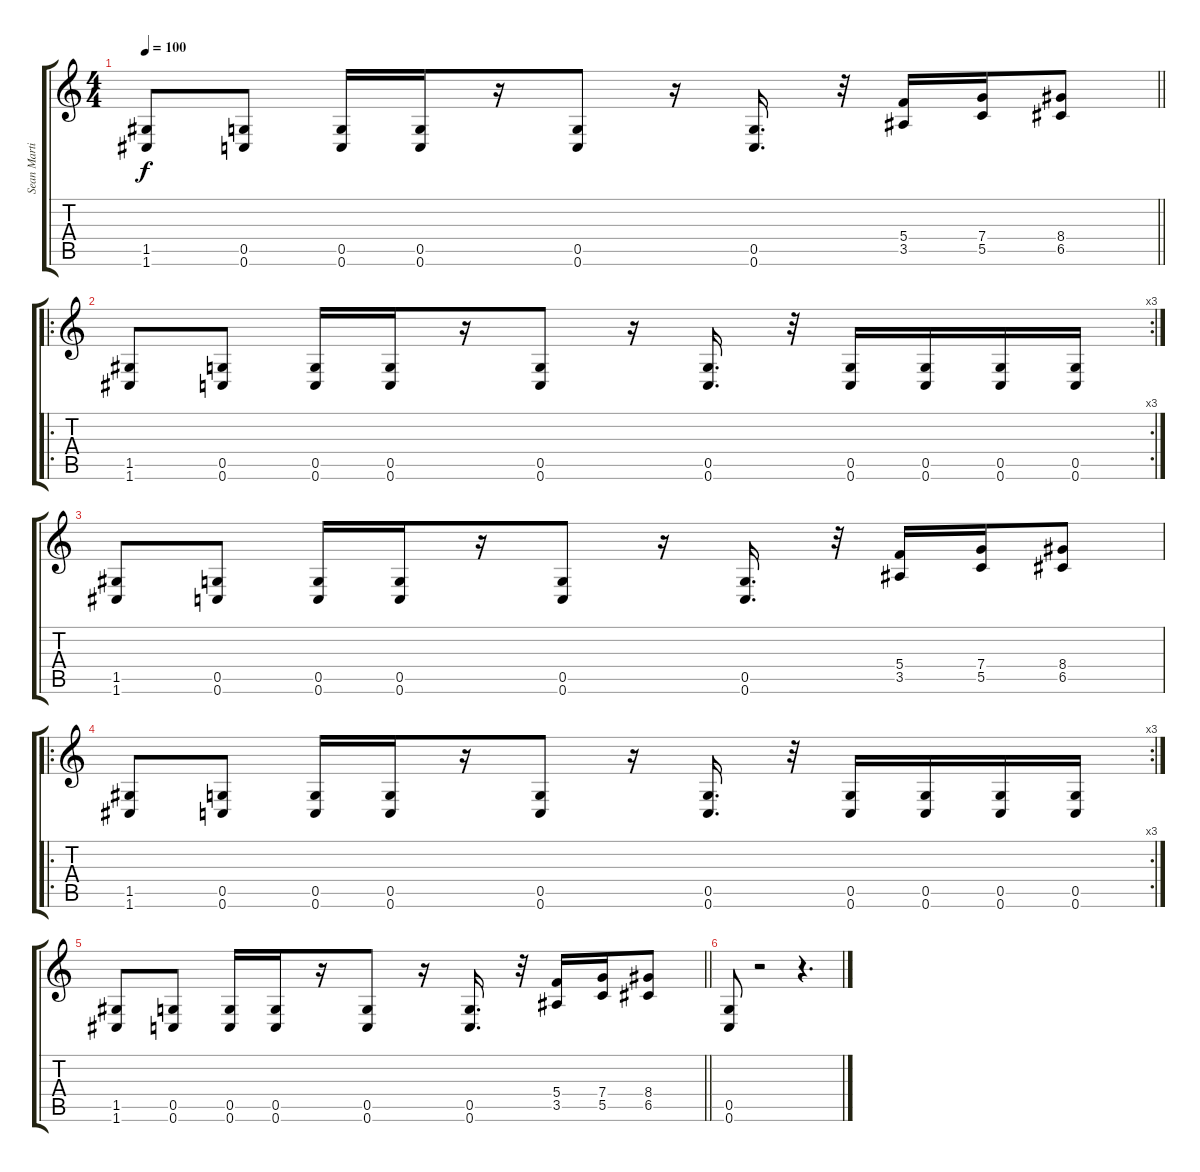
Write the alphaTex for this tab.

\track ("Sean Martin" "Sean Marti") {instrument distortionguitar}
\staff {score tabs}
\tuning (D4 A3 F3 C3 G2 C2) {hide}
\ts (4 4)
\tempo 100
\clef g2
\barLineRight lightlight
\ks c
(1.5 1.6).8{dy f} (0.5 0.6).8 (0.5 0.6).16 (0.5 0.6).16 r.16 (0.5 0.6).8 r.16 (0.5 0.6).16{d} r.32 (5.4 3.5).16 (7.4 5.5).16 (8.4 6.5).8 |
\ro
\rc 3
(1.5 1.6).8 (0.5 0.6).8 (0.5 0.6).16 (0.5 0.6).16 r.16 (0.5 0.6).8 r.16 (0.5 0.6).16{d} r.32 (0.5 0.6).16 (0.5 0.6).16 (0.5 0.6).16 (0.5 0.6).16 |
(1.5 1.6).8 (0.5 0.6).8 (0.5 0.6).16 (0.5 0.6).16 r.16 (0.5 0.6).8 r.16 (0.5 0.6).16{d} r.32 (5.4 3.5).16 (7.4 5.5).16 (8.4 6.5).8 |
\ro
\rc 3
(1.5 1.6).8 (0.5 0.6).8 (0.5 0.6).16 (0.5 0.6).16 r.16 (0.5 0.6).8 r.16 (0.5 0.6).16{d} r.32 (0.5 0.6).16 (0.5 0.6).16 (0.5 0.6).16 (0.5 0.6).16 |
\barLineRight lightlight
(1.5 1.6).8 (0.5 0.6).8 (0.5 0.6).16 (0.5 0.6).16 r.16 (0.5 0.6).8 r.16 (0.5 0.6).16{d} r.32 (5.4 3.5).16 (7.4 5.5).16 (8.4 6.5).8 |
(0.5 0.6).8 r.2 r.4{d}
